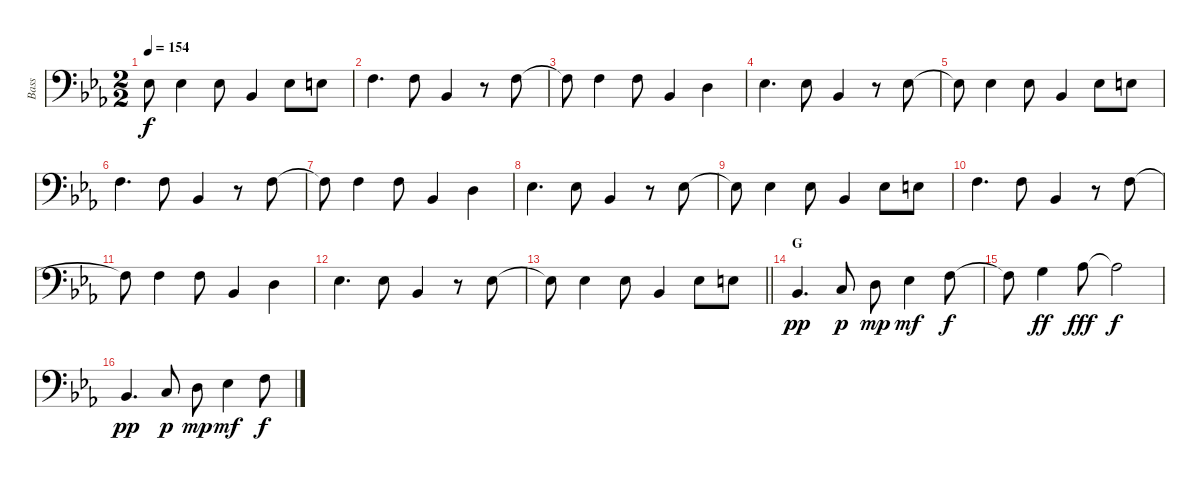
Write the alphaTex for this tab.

\track ("Bass" "Bass") {instrument acousticbass}
\staff {score}
\tuning (G2 D2 A1 E1) {hide}
\ts (2 2)
\tempo 154
\clef f4
\ks eb
1.2{t}.8{dy f} 1.2.4 1.2.8 1.3.4 1.2.8 2.2.8 |
3.2.4{d} 3.2.8 1.3.4 r.8 3.2.8 |
3.2{t}.8 3.2.4 3.2.8 1.3.4 0.2.4 |
1.2.4{d} 1.2.8 1.3.4 r.8 1.2.8 |
1.2{t}.8 1.2.4 1.2.8 1.3.4 1.2.8 2.2.8 |
3.2.4{d} 3.2.8 1.3.4 r.8 3.2.8 |
3.2{t}.8 3.2.4 3.2.8 1.3.4 0.2.4 |
1.2.4{d} 1.2.8 1.3.4 r.8 1.2.8 |
1.2{t}.8 1.2.4 1.2.8 1.3.4 1.2.8 2.2.8 |
3.2.4{d} 3.2.8 1.3.4 r.8 3.2.8 |
3.2{t}.8 3.2.4 3.2.8 1.3.4 0.2.4 |
1.2.4{d} 1.2.8 1.3.4 r.8 1.2.8 |
\barLineRight lightlight
1.2{t}.8 1.2.4 1.2.8 1.3.4 1.2.8 2.2.8 |
\section ("" "G")
6.4.4{d dy pp} 8.4.8{dy p} 5.3.8{dy mp} 6.3.4{dy mf} 8.3.8{dy f} |
8.3{t}.8 5.2.4{dy ff} 6.2.8{dy fff} 6.2{t}.2{dy f} |
6.4.4{d dy pp} 8.4.8{dy p} 5.3.8{dy mp} 6.3.4{dy mf} 8.3.8{dy f}
